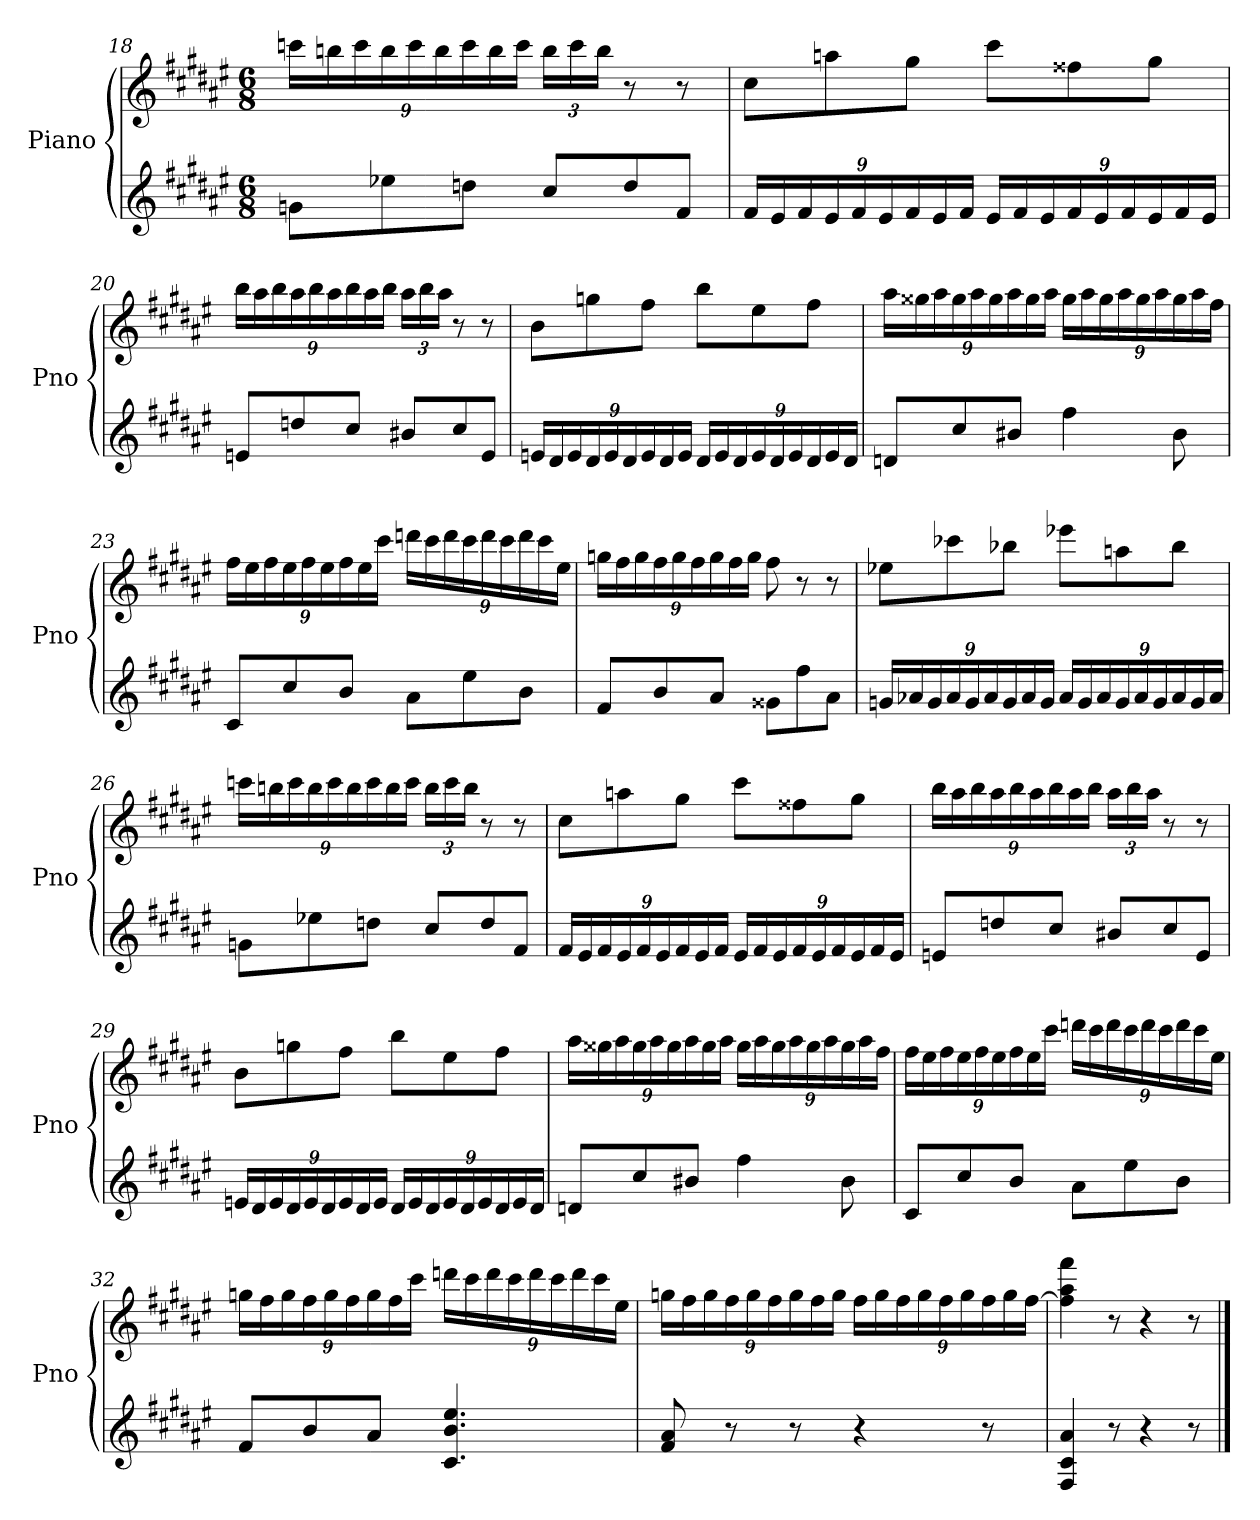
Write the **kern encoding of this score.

**kern	**kern
*part1	*part1
*staff2	*staff1
*I"Piano	*
*I'Pno	*
*clefG2	*clefG2
*k[f#c#g#d#a#e#]	*k[f#c#g#d#a#e#]
*F#:	*F#:
*M6/8	*M6/8
=18	=18
8gnL	24cccnLL
.	24bbn
.	24ccc
8ee-X	24bb
.	24ccc
.	24bb
8ddnJ	24ccc
.	24bb
.	24cccJJ
8cc#L	24bbLL
.	24ccc
.	24bbJJ
8dd	8r
8f#J	8r
=19	=19
24f#LL	8cc#L
24e#	.
24f#	.
24e#	8aan
24f#	.
24e#	.
24f#	8gg#J
24e#	.
24f#JJ	.
24e#LL	8ccc#L
24f#	.
24e#	.
24f#	8ff##X
24e#	.
24f#	.
24e#	8gg#J
24f#	.
24e#JJ	.
=20	=20
8enL	24bbLL
.	24aa#
.	24bb
8ddn	24aa#
.	24bb
.	24aa#
8cc#J	24bb
.	24aa#
.	24bbJJ
8b#XL	24aa#LL
.	24bb
.	24aa#JJ
8cc#	8r
8eJ	8r
=21	=21
24enLL	8bL
24d#	.
24e	.
24d#	8ggn
24e	.
24d#	.
24e	8ff#J
24d#	.
24eJJ	.
24d#LL	8bbL
24e	.
24d#	.
24e	8ee#
24d#	.
24e	.
24d#	8ff#J
24e	.
24d#JJ	.
=22	=22
8dnL	24aa#LL
.	24gg##X
.	24aa#
8cc#	24gg##
.	24aa#
.	24gg##
8b#XJ	24aa#
.	24gg##
.	24aa#JJ
4ff#	24gg##LL
.	24aa#
.	24gg##
.	24aa#
.	24gg##
.	24aa#
8b#	24gg##
.	24aa#
.	24ff#JJ
=23	=23
8c#L	24ff#LL
.	24ee#
.	24ff#
8cc#	24ee#
.	24ff#
.	24ee#
8bJ	24ff#
.	24ee#
.	24ccc#JJ
8a#L	24dddnLL
.	24ccc#
.	24ddd
8ee#	24ccc#
.	24ddd
.	24ccc#
8bJ	24ddd
.	24ccc#
.	24ee#JJ
=24	=24
8f#L	24ggnLL
.	24ff#
.	24gg
8b	24ff#
.	24gg
.	24ff#
8a#J	24gg
.	24ff#
.	24ggJJ
8g##XL	8ff#
8ff#	8r
8a#J	8r
=25	=25
24gnLL	8ee-XL
24a-X	.
24g	.
24a-	8ccc-X
24g	.
24a-	.
24g	8bb-XJ
24a-	.
24gJJ	.
24a-LL	8eee-XL
24g	.
24a-	.
24g	8aan
24a-	.
24g	.
24a-	8bb-J
24g	.
24a-JJ	.
=26	=26
8gnL	24cccnLL
.	24bbn
.	24ccc
8ee-X	24bb
.	24ccc
.	24bb
8ddnJ	24ccc
.	24bb
.	24cccJJ
8cc#L	24bbLL
.	24ccc
.	24bbJJ
8dd	8r
8f#J	8r
=27	=27
24f#LL	8cc#L
24e#	.
24f#	.
24e#	8aan
24f#	.
24e#	.
24f#	8gg#J
24e#	.
24f#JJ	.
24e#LL	8ccc#L
24f#	.
24e#	.
24f#	8ff##X
24e#	.
24f#	.
24e#	8gg#J
24f#	.
24e#JJ	.
=28	=28
8enL	24bbLL
.	24aa#
.	24bb
8ddn	24aa#
.	24bb
.	24aa#
8cc#J	24bb
.	24aa#
.	24bbJJ
8b#XL	24aa#LL
.	24bb
.	24aa#JJ
8cc#	8r
8eJ	8r
=29	=29
24enLL	8bL
24d#	.
24e	.
24d#	8ggn
24e	.
24d#	.
24e	8ff#J
24d#	.
24eJJ	.
24d#LL	8bbL
24e	.
24d#	.
24e	8ee#
24d#	.
24e	.
24d#	8ff#J
24e	.
24d#JJ	.
=30	=30
8dnL	24aa#LL
.	24gg##X
.	24aa#
8cc#	24gg##
.	24aa#
.	24gg##
8b#XJ	24aa#
.	24gg##
.	24aa#JJ
4ff#	24gg##LL
.	24aa#
.	24gg##
.	24aa#
.	24gg##
.	24aa#
8b#	24gg##
.	24aa#
.	24ff#JJ
=31	=31
8c#L	24ff#LL
.	24ee#
.	24ff#
8cc#	24ee#
.	24ff#
.	24ee#
8bJ	24ff#
.	24ee#
.	24ccc#JJ
8a#L	24dddnLL
.	24ccc#
.	24ddd
8ee#	24ccc#
.	24ddd
.	24ccc#
8bJ	24ddd
.	24ccc#
.	24ee#JJ
=32	=32
8f#L	24ggnLL
.	24ff#
.	24gg
8b	24ff#
.	24gg
.	24ff#
8a#J	24gg
.	24ff#
.	24ccc#JJ
4.c# 4.b 4.ee#	24dddnLL
.	24ccc#
.	24ddd
.	24ccc#
.	24ddd
.	24ccc#
.	24ddd
.	24ccc#
.	24ee#JJ
=33	=33
8f# 8a#	24ggnLL
.	24ff#
.	24gg
8r	24ff#
.	24gg
.	24ff#
8r	24gg
.	24ff#
.	24ggJJ
4r	24ff#LL
.	24gg
.	24ff#
.	24gg
.	24ff#
.	24gg
8r	24ff#
.	24gg
.	[24ff#JJ
=34	=34
4F# 4c# 4a#	4ff#] 4aa# 4fff#
8r	8r
4r	4r
8r	8r
==	==
*-	*-
